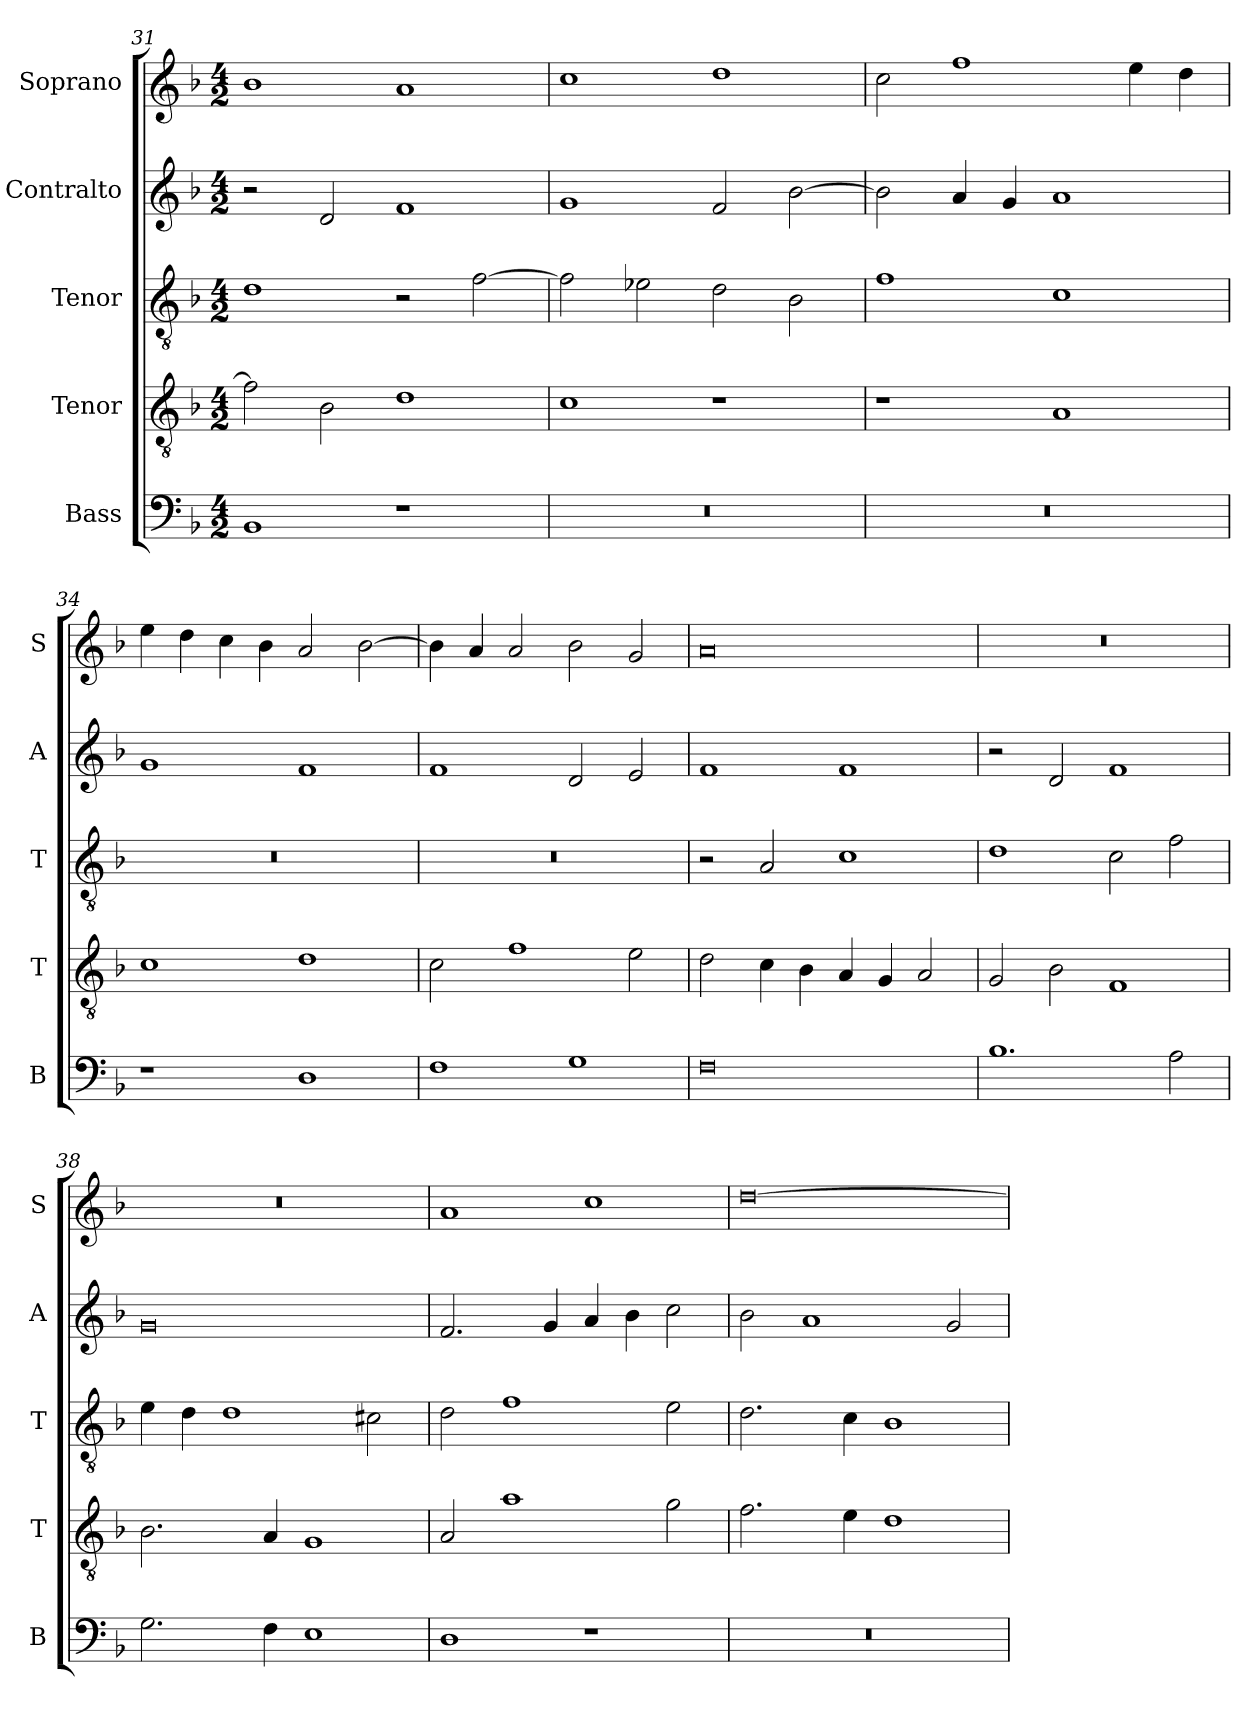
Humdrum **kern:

**kern	**kern	**kern	**kern	**kern
*part5	*part4	*part3	*part2	*part1
*staff5	*staff4	*staff3	*staff2	*staff1
*I"Bass	*I"Tenor	*I"Tenor	*I"Contralto	*I"Soprano
*I'B	*I'T	*I'T	*I'A	*I'S
*clefF4	*clefGv2	*clefGv2	*clefG2	*clefG2
*k[b-]	*k[b-]	*k[b-]	*k[b-]	*k[b-]
*G:dor	*G:dor	*G:dor	*G:dor	*G:dor
*M4/2	*M4/2	*M4/2	*M4/2	*M4/2
=31	=31	=31	=31	=31
1BB-	2f]	1d	2r	1b-
.	2B-	.	2d	.
1r	1d	2r	1f	1a
.	.	[2f	.	.
=32	=32	=32	=32	=32
0r	1c	2f]	1g	1cc
.	.	2e-X	.	.
.	1r	2d	2f	1dd
.	.	2B-	[2b-	.
=33	=33	=33	=33	=33
0r	1r	1f	2b-]	2cc
.	.	.	4a	1ff
.	.	.	4g	.
.	1A	1c	1a	.
.	.	.	.	4ee
.	.	.	.	4dd
=34	=34	=34	=34	=34
1r	1c	0r	1g	4ee
.	.	.	.	4dd
.	.	.	.	4cc
.	.	.	.	4b-
1D	1d	.	1f	2a
.	.	.	.	[2b-
=35	=35	=35	=35	=35
1F	2c	0r	1f	4b-]
.	.	.	.	4a
.	1f	.	.	2a
1G	.	.	2d	2b-
.	2e	.	2e	2g
=36	=36	=36	=36	=36
0F	2d	2r	1f	0a
.	4c	2A	.	.
.	4B-	.	.	.
.	4A	1c	1f	.
.	4G	.	.	.
.	2A	.	.	.
=37	=37	=37	=37	=37
1.B-	2G	1d	2r	0r
.	2B-	.	2d	.
.	1F	2c	1f	.
2A	.	2f	.	.
=38	=38	=38	=38	=38
2.G	2.B-	4e	0g	0r
.	.	4d	.	.
.	.	1d	.	.
4F	4A	.	.	.
1E	1G	.	.	.
.	.	2c#X	.	.
=39	=39	=39	=39	=39
1D	2A	2d	2.f	1a
.	1a	1f	.	.
.	.	.	4g	.
1r	.	.	4a	1cc
.	.	.	4b-	.
.	2g	2e	2cc	.
=40	=40	=40	=40	=40
0r	2.f	2.d	2b-	[0dd
.	.	.	1a	.
.	4e	4c	.	.
.	1d	1B-	.	.
.	.	.	2g	.
=	=	=	=	=
*-	*-	*-	*-	*-
